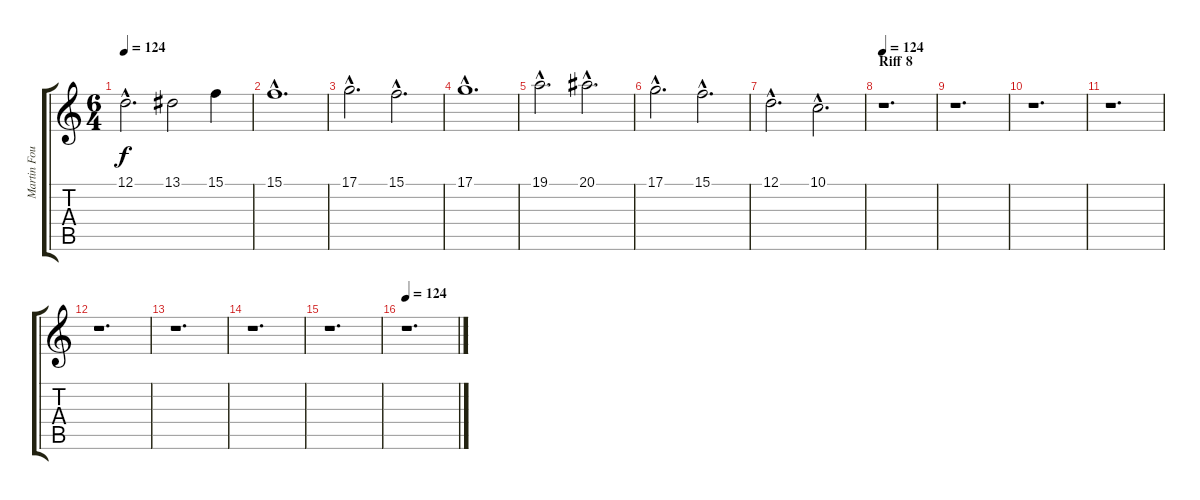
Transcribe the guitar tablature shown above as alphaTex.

\track ("Martin Foul (Unwashed Pianist)" "Martin Fou") {instrument pad4choir}
\staff {score tabs}
\tuning (D4 A3 F3 C3 G2 D2) {hide}
\ts (6 4)
\tempo 124
\clef g2
\ks c
12.1{hac}.2{d dy f} 13.1.2 15.1.4 |
15.1{hac}.1{d} |
17.1{hac}.2{d} 15.1{hac}.2{d} |
17.1{hac}.1{d} |
19.1{hac}.2{d} 20.1{hac}.2{d} |
17.1{hac}.2{d} 15.1{hac}.2{d} |
12.1{hac}.2{d} 10.1{hac}.2{d} |
\section ("" "Riff 8")
\tempo 124
r.1{d} |
r.1{d} |
r.1{d} |
r.1{d} |
r.1{d} |
r.1{d} |
r.1{d} |
r.1{d} |
\tempo 124
r.1{d}
